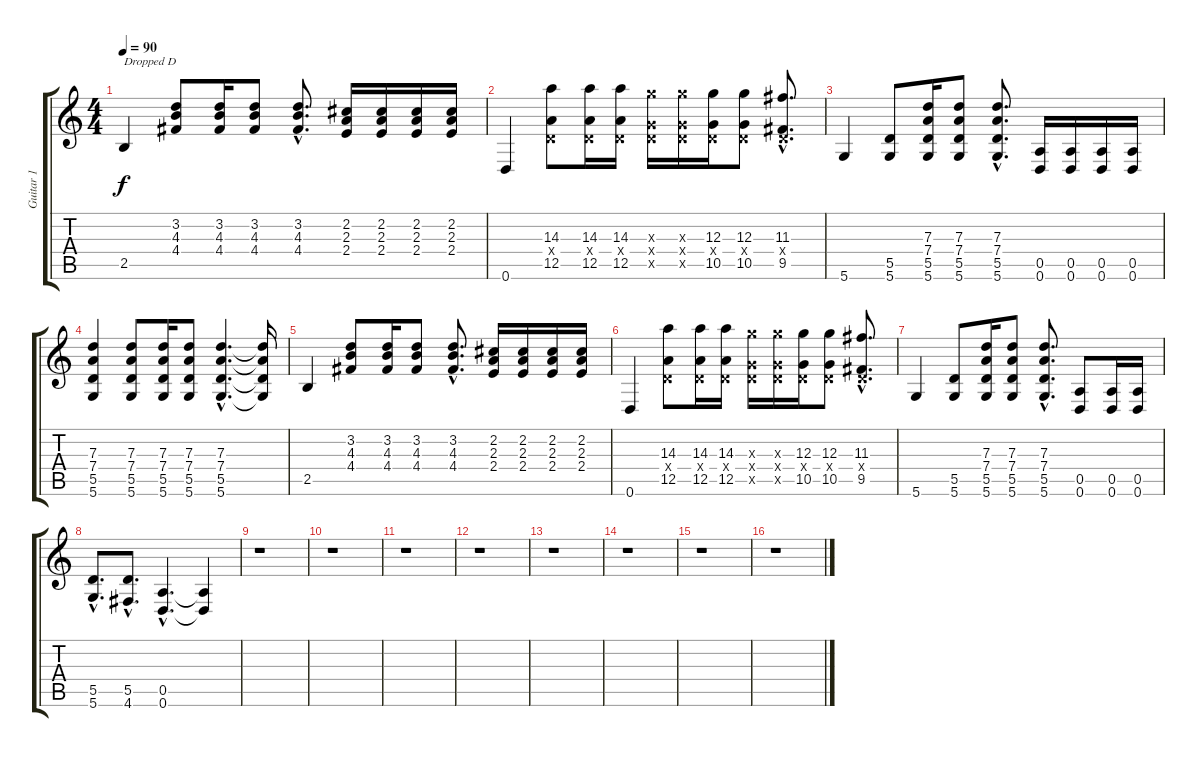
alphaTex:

\track ("Guitar 1" "Guitar 1") {instrument overdrivenguitar}
\staff {score tabs}
\tuning (E4 B3 G3 D3 A2 D2) {hide}
\ts (4 4)
\tempo 90
\clef g2
\ks c
2.5.4{txt "Dropped D" dy f instrument overdrivenguitar} (3.2 4.3 4.4).8 (3.2 4.3 4.4).16 (3.2 4.3 4.4).8 (3.2{hac} 4.3{hac} 4.4{hac}).8{d} (2.2 2.3 2.4).16 (2.2 2.3 2.4).16 (2.2 2.3 2.4).16 (2.2 2.3 2.4).16 |
0.6.4 (14.3 0.4{x} 12.5).8 (14.3 0.4{x} 12.5).16 (14.3 0.4{x} 12.5).16 (12.3{x} 0.4{x} 10.5{x}).16 (12.3{x} 0.4{x} 10.5{x}).16 (12.3 0.4{x} 10.5).16 (12.3 0.4{x} 10.5).8 (11.3{hac} 0.4{hac x} 9.5{hac}).8{d} |
5.6.4 (5.5 5.6).8 (7.3 7.4 5.5 5.6).16 (7.3 7.4 5.5 5.6).8 (7.3{hac} 7.4{hac} 5.5{hac} 5.6{hac}).8{d} (0.5 0.6).16 (0.5 0.6).16 (0.5 0.6).16 (0.5 0.6).16 |
(7.3 7.4 5.5 5.6).4 (7.3 7.4 5.5 5.6).8 (7.3 7.4 5.5 5.6).16 (7.3 7.4 5.5 5.6).8 (7.3{hac} 7.4{hac} 5.5{hac} 5.6{hac}).4{d} (7.3{t} 7.4{t} 5.5{t} 5.6{t}).16 |
2.5.4 (3.2 4.3 4.4).8 (3.2 4.3 4.4).16 (3.2 4.3 4.4).8 (3.2{hac} 4.3{hac} 4.4{hac}).8{d} (2.2 2.3 2.4).16 (2.2 2.3 2.4).16 (2.2 2.3 2.4).16 (2.2 2.3 2.4).16 |
0.6.4 (14.3 0.4{x} 12.5).8 (14.3 0.4{x} 12.5).16 (14.3 0.4{x} 12.5).16 (12.3{x} 0.4{x} 10.5{x}).16 (12.3{x} 0.4{x} 10.5{x}).16 (12.3 0.4{x} 10.5).16 (12.3 0.4{x} 10.5).8 (11.3{hac} 0.4{hac x} 9.5{hac}).8{d} |
5.6.4 (5.5 5.6).8 (7.3 7.4 5.5 5.6).16 (7.3 7.4 5.5 5.6).8 (7.3{hac} 7.4{hac} 5.5{hac} 5.6{hac}).8{d} (0.5 0.6).8 (0.5 0.6).16 (0.5 0.6).16 |
(5.5{hac} 5.6{hac}).8{d} (5.5{hac} 4.6{hac}).8{d} (0.5{hac} 0.6{hac}).4{d} (0.5{t} 0.6{t}).4 |
r.1 |
r.1 |
r.1 |
r.1 |
r.1 |
r.1 |
r.1 |
r.1
